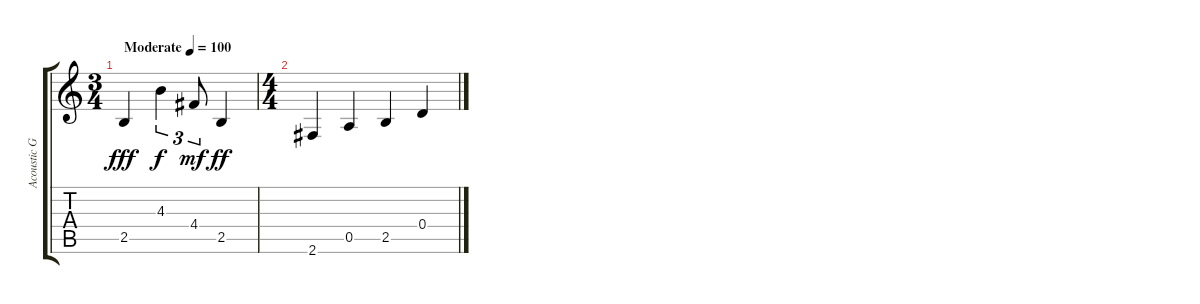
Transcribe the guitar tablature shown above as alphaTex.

\track ("Acoustic Guitar (nylon)" "Acoustic G") {instrument acousticguitarnylon}
\staff {score tabs}
\tuning (E4 B3 G3 D3 A2 E2) {hide}
\ts (3 4)
\tempo (100 "Moderate")
\clef g2
\ks c
2.5.4{dy fff instrument acousticguitarnylon} 4.3.4{tu (3 2) dy f} 4.4.8{tu (3 2) dy mf} 2.5.4{dy ff} |
\ts (4 4)
2.6.4 0.5.4 2.5.4 0.4.4
